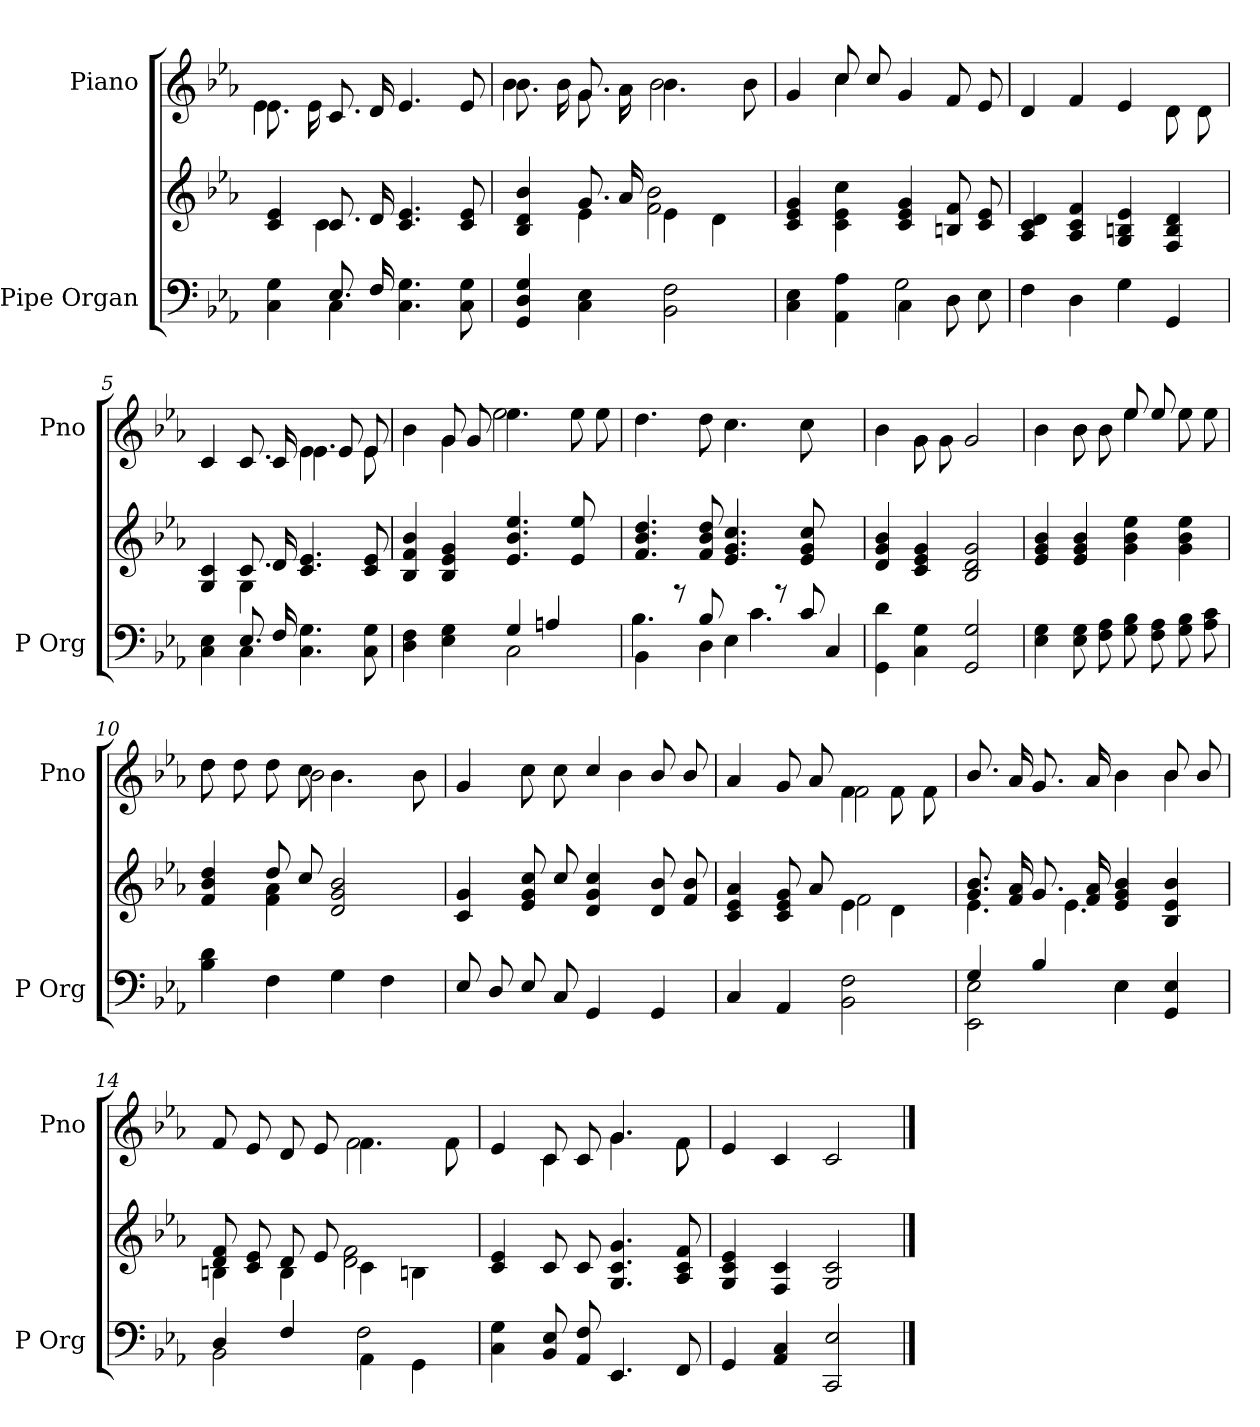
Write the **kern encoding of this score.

**kern	**kern	**kern
*part2	*part2	*part1
*staff3	*staff2	*staff1
*I"Pipe Organ	*	*I"Piano
*I'P Org	*	*I'Pno
*clefF4	*clefG2	*clefG2
*k[b-e-a-]	*k[b-e-a-]	*k[b-e-a-]
*E-:	*E-:	*E-:
=1	=1	=1
*^	*^	*^
4C 4G	4ryy	4c 4e-	4ryy	8.e-\	4e-
.	.	.	.	16e-\	.
8.E-/	4C	8.c/	4c	8.c/	2.ryy
16F/	.	16d/	.	16d/	.
4.C 4.G	2ryy	4.c 4.e-	2ryy	4.e-	.
8C 8G	.	8c 8e-	.	8e-	.
*v	*v	*	*	*	*
=2	=2	=2	=2	=2
4GG 4D 4G	4B- 4d 4b-	4ryy	8.b-\	4b-
.	.	.	16b-\	.
4C 4E-	8.g/	4e-	8.g/	8.g
.	16a-/	.	16a-\	16a-
2BB- 2F	4e-\	2f 2b-	4.b-\	2b-
.	4d\	.	.	.
.	.	.	8b-\	.
*	*v	*v	*	*
=3	=3	=3	=3
*^	*	*	*
4C 4E-	2ryy	4c 4e- 4g	4g	4ryy
4AA- 4A-	.	4c\ 4e-\ 4cc\	8cc/	4cc
.	.	.	8cc/	.
4C\	2G	4c 4e- 4g	4g	2ryy
8D\	.	8Bn/ 8f/	8f/	.
8E-\	.	8c/ 8e-/	8e-/	.
*v	*v	*	*	*
=4	=4	=4	=4
4F	4A- 4c 4d	4d	2.ryy
4D	4A- 4c 4f	4f	.
4G	4G 4Bn 4e-	4e-	.
4GG	4F 4B 4d	8d\	4d
.	.	8d\	.
=5	=5	=5	=5
*^	*^	*	*
4C 4E-	4ryy	4G 4c	4ryy	4c	2ryy
8.E-/	4C	8.c/	4G	8.c/	.
16F/	.	16d/	.	16c/	.
4.C 4.G	2ryy	4.c 4.e-	2ryy	4e-\	4.e-
.	.	.	.	8e-	.
8C 8G	.	8c 8e-	.	8e-/	8e-
*	*	*v	*v	*	*
=6	=6	=6	=6	=6
4D 4F	2ryy	4B- 4f 4b-	4b-	4ryy
4E- 4G	.	4B- 4e- 4g	8g/	4g
.	.	.	8g/	.
4G/	2C	4.e- 4.b- 4.ee-	4.ee-\	2ee-
4An/	.	.	.	.
.	.	8e- 8ee-	8ee-\	.
8ryy	8ryy	8ryy	8ryy	8ee-
*	*	*	*v	*v
=7	=7	=7	=7
4BB-\	4.B-	4.f 4.b- 4.dd	4.dd
8r	.	.	.
8B-/	4D	8f 8b- 8dd	8dd
4E-\	.	4.e- 4.g 4.cc	4.cc
.	4.c	.	.
8r	.	.	.
8c/	.	8e- 8g 8cc	8cc
4ryy	4C	4ryy	4ryy
*v	*v	*	*
=8	=8	=8
*	*	*^
4GG 4d	4d 4g 4b-	4b-	4ryy
4C 4G	4c 4e- 4g	8g\	4g
.	.	8g\	.
2GG 2G	2B- 2d 2g	2g	2ryy
=9	=9	=9	=9
4E- 4G	4e- 4g 4b-	4b-	4ryy
8E-\ 8G\	4e- 4g 4b-	8b-\	4b-
8F\ 8A-\	.	8b-\	.
8G\ 8B-\	4g 4b- 4ee-	8ee-/	4ee-
8F\ 8A-\	.	8ee-/	.
8G\ 8B-\	4g 4b- 4ee-	8ee-\	4ee-
8A-\ 8c\	.	8ee-\	.
=10	=10	=10	=10
*	*^	*	*
4B- 4d	4f 4b- 4dd	4ryy	8dd\	4dd
.	.	.	8dd\	.
4F	8dd/	4f 4a-	8dd\	8ryy
.	8cc/	.	8cc\	2b-
4G	2d 2g 2b-	2ryy	4.b-\	.
4F	.	.	.	.
.	.	.	8b-\	8ryy
*	*v	*v	*	*
=11	=11	=11	=11
8E-/	4c 4g	4g	4ryy
8D/	.	.	.
8E-/	8e-/ 8g/ 8cc/	8cc\	4cc
8C/	8cc/	8cc\	.
4GG	4d/ 4g/ 4cc/	4cc	8ryy
.	.	.	4b-
4GG	8d/ 8b-/	8b-/	.
.	8f/ 8b-/	8b-/	8ryy
=12	=12	=12	=12
*	*^	*	*
4C	4c 4e- 4a-	2ryy	4a-	2ryy
4AA-	8c/ 8e-/ 8g/	.	8g/	.
.	8a-/	.	8a-/	.
2BB- 2F	4e-\	2f	4f\	2f
.	4d\	.	8f\	.
.	.	.	8f\	.
=13	=13	=13	=13	=13
*^	*	*	*	*
4G/	2EE- 2E-	8.g/ 8.b-/	4.e-	8.b-/	2.ryy
.	.	16f/ 16a-/	.	16a-/	.
4B-/	.	8.g/	.	8.g/	.
.	.	.	4.e-	.	.
.	.	16f/ 16a-/	.	16a-/	.
4E-\	4E-	4e- 4g 4b-	.	4b-	.
4GG 4E-	4ryy	4B- 4e- 4b-	4ryy	8b-/	4b-
.	.	.	.	8b-/	.
=14	=14	=14	=14	=14	=14
4D/	2BB-	8d/ 8f/	4B	8f/	2ryy
.	.	8c/ 8e-/	.	8e-/	.
4F/	.	8d/	4B	8d/	.
.	.	8e-/	.	8e-/	.
4AA-\	2F	4c\	2d 2f	4.f\	2f
4GG\	.	4Bn\	.	.	.
.	.	.	.	8f\	.
*v	*v	*	*	*	*
*	*v	*v	*	*
=15	=15	=15	=15
4C 4G	4c 4e-	4e-	4ryy
8BB-/ 8E-/	8c	8c/	4c
8AA-/ 8F/	8c	8c/	.
4.EE-	4.G 4.c 4.g	4.g/	4.g
8FF	8A- 8c 8f	8f\	8f
*	*	*v	*v
=16	=16	=16
4GG	4G 4c 4e-	4e-
4AA- 4C	4F 4c	4c
2CC 2E-	2G 2c	2c
==	==	==
*-	*-	*-
